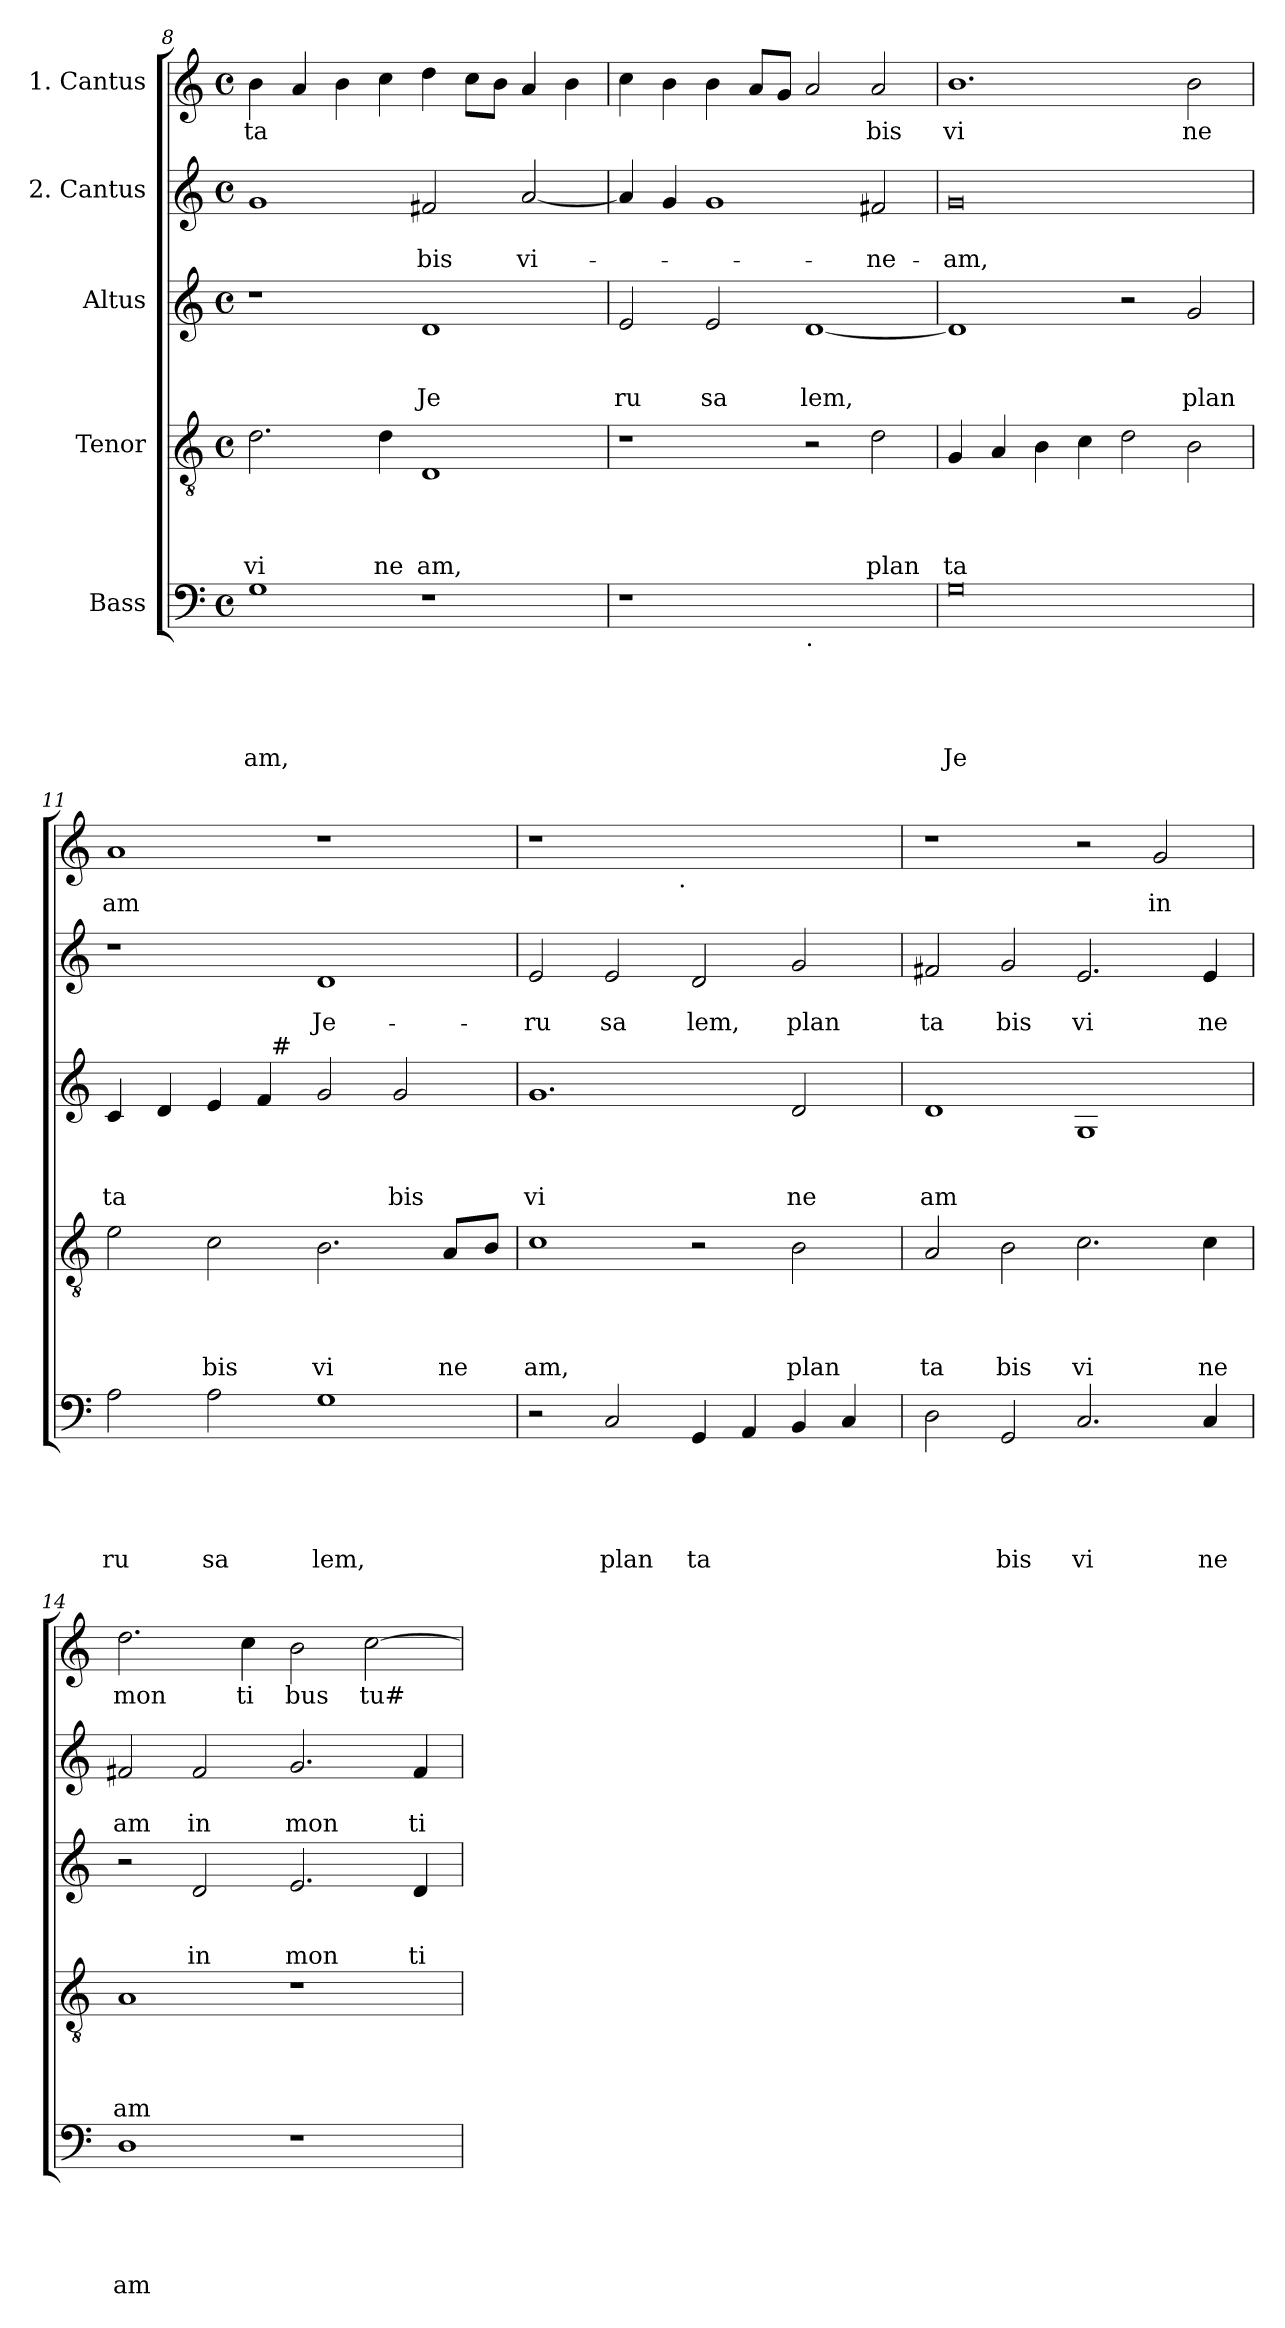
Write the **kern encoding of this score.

**kern	**text	**text	**text	**text	**text	**kern	**text	**text	**text	**text	**kern	**text	**text	**text	**kern	**text	**text	**kern	**text
*part5	*part5	*part5	*part5	*part5	*part5	*part4	*part4	*part4	*part4	*part4	*part3	*part3	*part3	*part3	*part2	*part2	*part2	*part1	*part1
*staff5	*staff5	*staff5	*staff5	*staff5	*staff5	*staff4	*staff4	*staff4	*staff4	*staff4	*staff3	*staff3	*staff3	*staff3	*staff2	*staff2	*staff2	*staff1	*staff1
*I"Bass	*	*	*	*	*	*I"Tenor	*	*	*	*	*I"Altus	*	*	*	*I"2. Cantus	*	*	*I"1. Cantus	*
!!LO:PB:g=z
*clefF4	*	*	*	*	*	*clefGv2	*	*	*	*	*clefG2	*	*	*	*clefG2	*	*	*clefG2	*
*k[]	*	*	*	*	*	*k[]	*	*	*	*	*k[]	*	*	*	*k[]	*	*	*k[]	*
*C:	*	*	*	*	*	*C:	*	*	*	*	*C:	*	*	*	*C:	*	*	*C:	*
*M4/4	*	*	*	*	*	*M4/4	*	*	*	*	*M4/4	*	*	*	*M4/4	*	*	*M4/4	*
*met(c)	*	*	*	*	*	*met(c)	*	*	*	*	*met(c)	*	*	*	*met(c)	*	*	*met(c)	*
=8	=8	=8	=8	=8	=8	=8	=8	=8	=8	=8	=8	=8	=8	=8	=8	=8	=8	=8	=8
!	!	!	!	!	!LO:LY:b	!	!	!	!	!LO:LY:b	!	!	!	!	!	!	!	!	!LO:LY:b
1G	.	.	.	.	am,	2.d\	.	.	.	vi	1r	.	.	.	1g	.	.	4b\	-ta
.	.	.	.	.	.	.	.	.	.	.	.	.	.	.	.	.	.	4a/	.
.	.	.	.	.	.	.	.	.	.	.	.	.	.	.	.	.	.	4b\	.
!	!	!	!	!	!	!	!	!	!	!LO:LY:b	!	!	!	!	!	!	!	!	!
.	.	.	.	.	.	4d\	.	.	.	ne	.	.	.	.	.	.	.	4cc\	.
!	!	!	!	!	!	!	!	!	!	!LO:LY:b	!	!	!	!LO:LY:b	!	!	!LO:LY:b	!	!
1r	.	.	.	.	.	1D	.	.	.	am,	1d	.	.	Je	2f#X/	.	bis	4dd\	.
.	.	.	.	.	.	.	.	.	.	.	.	.	.	.	.	.	.	8cc\L	.
.	.	.	.	.	.	.	.	.	.	.	.	.	.	.	.	.	.	8b\J	.
!	!	!	!	!	!	!	!	!	!	!	!	!	!	!	!	!	!LO:LY:b	!	!
.	.	.	.	.	.	.	.	.	.	.	.	.	.	.	[<2a/	.	vi-	4a/	.
.	.	.	.	.	.	.	.	.	.	.	.	.	.	.	.	.	.	4b\	.
=9	=9	=9	=9	=9	=9	=9	=9	=9	=9	=9	=9	=9	=9	=9	=9	=9	=9	=9	=9
!	!	!	!	!	!	!	!	!	!	!	!	!	!	!LO:LY:b	!	!	!	!	!
1r	.	.	.	.	.	1r	.	.	.	.	2e/	.	.	ru	4a/]	.	.	4cc\	.
.	.	.	.	.	.	.	.	.	.	.	.	.	.	.	4g/	.	.	4b\	.
!	!	!	!	!	!	!	!	!	!	!	!	!	!	!LO:LY:b	!	!	!	!	!
.	.	.	.	.	.	.	.	.	.	.	2e/	.	.	sa	1g	.	.	4b\	.
.	.	.	.	.	.	.	.	.	.	.	.	.	.	.	.	.	.	8a/L	.
.	.	.	.	.	.	.	.	.	.	.	.	.	.	.	.	.	.	8g/J	.
!LO:TX:b:t=.	!	!	!	!	!	!	!	!	!	!	!	!	!	!	!	!	!	!	!
!	!	!	!	!	!	!	!	!	!	!	!	!	!	!LO:LY:b	!	!	!	!	!
1ryy	.	.	.	.	.	2r	.	.	.	.	[<1d	.	.	lem,	.	.	.	2a/	.
!	!	!	!	!	!	!	!	!	!	!LO:LY:b	!	!	!	!	!	!	!LO:LY:b	!	!LO:LY:b
.	.	.	.	.	.	2d\	.	.	.	plan	.	.	.	.	2f#X/	.	-ne-	2a/	bis
=10	=10	=10	=10	=10	=10	=10	=10	=10	=10	=10	=10	=10	=10	=10	=10	=10	=10	=10	=10
!	!	!	!	!	!LO:LY:b	!	!	!	!	!LO:LY:b	!	!	!	!	!	!	!LO:LY:b	!	!LO:LY:b
0G	.	.	.	.	Je	4G/	.	.	.	ta	1d]	.	.	.	0g	.	-am,	1.b	vi
.	.	.	.	.	.	4A/	.	.	.	.	.	.	.	.	.	.	.	.	.
.	.	.	.	.	.	4B\	.	.	.	.	.	.	.	.	.	.	.	.	.
.	.	.	.	.	.	4c\	.	.	.	.	.	.	.	.	.	.	.	.	.
.	.	.	.	.	.	2d\	.	.	.	.	2r	.	.	.	.	.	.	.	.
!	!	!	!	!	!	!	!	!	!	!	!	!	!	!LO:LY:b	!	!	!	!	!LO:LY:b
.	.	.	.	.	.	2B\	.	.	.	.	2g/	.	.	plan	.	.	.	2b\	ne
=11	=11	=11	=11	=11	=11	=11	=11	=11	=11	=11	=11	=11	=11	=11	=11	=11	=11	=11	=11
!	!	!	!	!	!LO:LY:b	!	!	!	!	!	!	!	!	!LO:LY:b	!	!	!	!	!LO:LY:b
*	*	*	*	*	*	*	*	*	*	*	*^	*	*	*	*	*	*	*	*
2A\	.	.	.	.	ru	2e\	.	.	.	.	4c/	2ryy	.	.	ta	1r	.	.	1a	am
.	.	.	.	.	.	.	.	.	.	.	4d/	.	.	.	.	.	.	.	.	.
!	!	!	!	!	!LO:LY:b	!	!	!	!	!LO:LY:b	!	!	!	!	!	!	!	!	!	!
2A\	.	.	.	.	sa	2c\	.	.	.	bis	4e/	4ryy	.	.	.	.	.	.	.	.
.	.	.	.	.	.	.	.	.	.	.	4f/	32ryy	.	.	.	.	.	.	.	.
!	!	!	!	!	!	!	!	!	!	!	!	!LO:TX:a:t=#	!	!	!	!	!	!	!	!
.	.	.	.	.	.	.	.	.	.	.	.	1ryy	.	.	.	.	.	.	.	.
!	!	!	!	!	!LO:LY:b	!	!	!	!	!LO:LY:b	!	!	!	!	!	!	!	!LO:LY:b	!	!
1G	.	.	.	.	lem,	2.B\	.	.	.	vi	2g/	.	.	.	.	1d	.	Je-	1r	.
!	!	!	!	!	!	!	!	!	!	!	!	!	!	!	!LO:LY:b	!	!	!	!	!
.	.	.	.	.	.	.	.	.	.	.	2g/	.	.	.	bis	.	.	.	.	.
!	!	!	!	!	!	!	!	!	!	!LO:LY:b	!	!	!	!	!	!	!	!	!	!
.	.	.	.	.	.	8A/L	.	.	.	ne	.	.	.	.	.	.	.	.	.	.
.	.	.	.	.	.	.	.	.	.	.	.	8..ryy	.	.	.	.	.	.	.	.
.	.	.	.	.	.	8B/J	.	.	.	.	.	.	.	.	.	.	.	.	.	.
!!LO:LB:g=z
=12	=12	=12	=12	=12	=12	=12	=12	=12	=12	=12	=12	=12	=12	=12	=12	=12	=12	=12	=12	=12
!	!	!	!	!	!	!	!	!	!	!LO:LY:b	!	!	!	!	!LO:LY:b	!	!	!LO:LY:b	!	!
*	*	*	*	*	*	*	*	*	*	*	*v	*v	*	*	*	*	*	*	*^	*
2r	.	.	.	.	.	1c	.	.	.	am,	1.g	.	.	vi	2e/	.	-ru	1r	2ryy	.
!	!	!	!	!	!LO:LY:b	!	!	!	!	!	!	!	!	!	!	!	!LO:LY:b	!	!	!
2C/	.	.	.	.	plan	.	.	.	.	.	.	.	.	.	2e/	.	sa	.	4...ryy	.
!	!	!	!	!	!	!	!	!	!	!	!	!	!	!	!	!	!	!	!LO:TX:b:t=.	!
.	.	.	.	.	.	.	.	.	.	.	.	.	.	.	.	.	.	.	1ryy	.
!	!	!	!	!	!LO:LY:b	!	!	!	!	!	!	!	!	!	!	!	!LO:LY:b	!	!	!
4GG/	.	.	.	.	ta	2r	.	.	.	.	.	.	.	.	2d/	.	lem,	1ryy	.	.
4AA/	.	.	.	.	.	.	.	.	.	.	.	.	.	.	.	.	.	.	.	.
!	!	!	!	!	!	!	!	!	!	!LO:LY:b	!	!	!	!LO:LY:b	!	!	!LO:LY:b	!	!	!
4BB/	.	.	.	.	.	2B\	.	.	.	plan	2d/	.	.	ne	2g/	.	plan	.	.	.
4C/	.	.	.	.	.	.	.	.	.	.	.	.	.	.	.	.	.	.	.	.
.	.	.	.	.	.	.	.	.	.	.	.	.	.	.	.	.	.	.	32ryy	.
=13	=13	=13	=13	=13	=13	=13	=13	=13	=13	=13	=13	=13	=13	=13	=13	=13	=13	=13	=13	=13
!	!	!	!	!	!	!	!	!	!	!LO:LY:b	!	!	!	!LO:LY:b	!	!	!LO:LY:b	!	!	!
*	*	*	*	*	*	*	*	*	*	*	*	*	*	*	*	*	*	*v	*v	*
2D\	.	.	.	.	.	2A/	.	.	.	ta	1d	.	.	am	2f#X/	.	ta	1r	.
!	!	!	!	!	!LO:LY:b	!	!	!	!	!LO:LY:b	!	!	!	!	!	!	!LO:LY:b	!	!
2GG/	.	.	.	.	bis	2B\	.	.	.	bis	.	.	.	.	2g/	.	bis	.	.
!	!	!	!	!	!LO:LY:b	!	!	!	!	!LO:LY:b	!	!	!	!	!	!	!LO:LY:b	!	!
2.C/	.	.	.	.	vi	2.c\	.	.	.	vi	1G	.	.	.	2.e/	.	vi	2r	.
!	!	!	!	!	!	!	!	!	!	!	!	!	!	!	!	!	!	!	!LO:LY:b
.	.	.	.	.	.	.	.	.	.	.	.	.	.	.	.	.	.	2g/	in
!	!	!	!	!	!LO:LY:b	!	!	!	!	!LO:LY:b	!	!	!	!	!	!	!LO:LY:b	!	!
4C/	.	.	.	.	ne	4c\	.	.	.	ne	.	.	.	.	4e/	.	ne	.	.
=14	=14	=14	=14	=14	=14	=14	=14	=14	=14	=14	=14	=14	=14	=14	=14	=14	=14	=14	=14
!	!	!	!	!	!LO:LY:b	!	!	!	!	!LO:LY:b	!	!	!	!	!	!	!LO:LY:b	!	!LO:LY:b
1D	.	.	.	.	am	1A	.	.	.	am	2r	.	.	.	2f#X/	.	am	2.dd\	mon
!	!	!	!	!	!	!	!	!	!	!	!	!	!	!LO:LY:b	!	!	!LO:LY:b	!	!
.	.	.	.	.	.	.	.	.	.	.	2d/	.	.	in	2f#/	.	in	.	.
!	!	!	!	!	!	!	!	!	!	!	!	!	!	!	!	!	!	!	!LO:LY:b
.	.	.	.	.	.	.	.	.	.	.	.	.	.	.	.	.	.	4cc\	ti
!	!	!	!	!	!	!	!	!	!	!	!	!	!	!LO:LY:b	!	!	!LO:LY:b	!	!LO:LY:b
1r	.	.	.	.	.	1r	.	.	.	.	2.e/	.	.	mon	2.g/	.	mon	2b\	bus
!	!	!	!	!	!	!	!	!	!	!	!	!	!	!	!	!	!	!	!LO:LY:b
.	.	.	.	.	.	.	.	.	.	.	.	.	.	.	.	.	.	[>2cc\	tu#
!	!	!	!	!	!	!	!	!	!	!	!	!	!	!LO:LY:b	!	!	!LO:LY:b	!	!
.	.	.	.	.	.	.	.	.	.	.	4d/	.	.	ti	4f#/	.	ti	.	.
=	=	=	=	=	=	=	=	=	=	=	=	=	=	=	=	=	=	=	=
*-	*-	*-	*-	*-	*-	*-	*-	*-	*-	*-	*-	*-	*-	*-	*-	*-	*-	*-	*-
